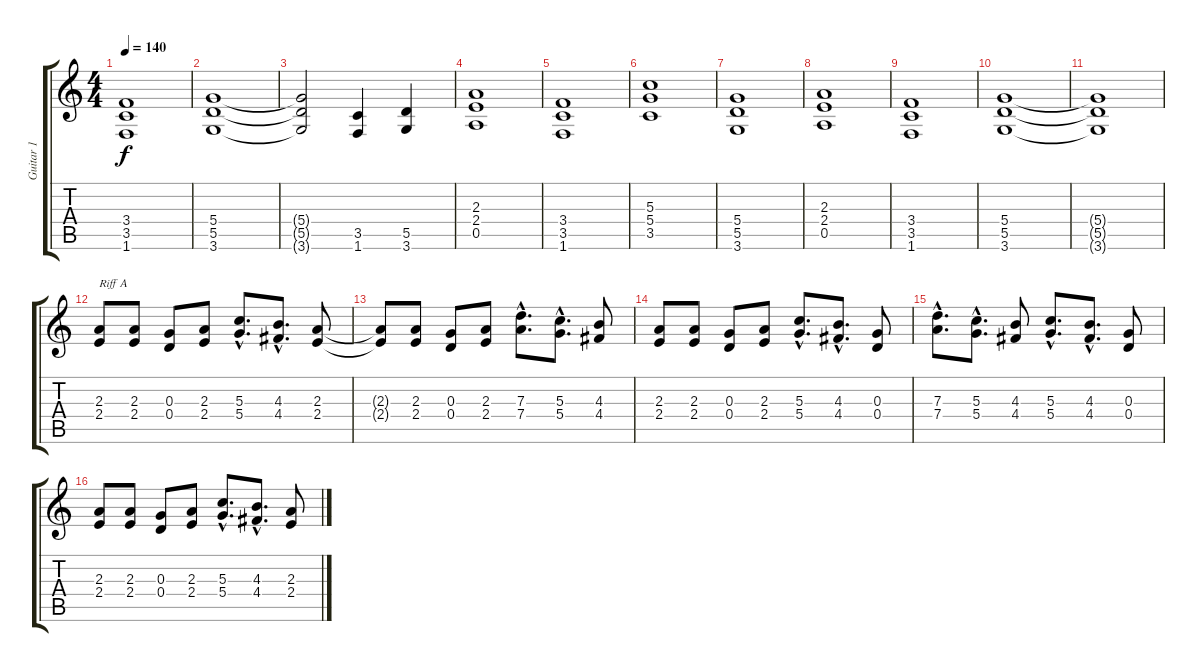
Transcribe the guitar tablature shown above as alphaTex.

\track ("Guitar 1" "Guitar 1") {instrument distortionguitar}
\staff {score tabs}
\tuning (E4 B3 G3 D3 A2 E2) {hide}
\ts (4 4)
\tempo 140
\clef g2
\ks c
(3.4 3.5 1.6).1{dy f} |
(5.4 5.5 3.6).1 |
(5.4{t} 5.5{t} 3.6{t}).2 (3.5 1.6).4 (5.5 3.6).4 |
(2.3 2.4 0.5).1 |
(3.4 3.5 1.6).1 |
(5.3 5.4 3.5).1 |
(5.4 5.5 3.6).1 |
(2.3 2.4 0.5).1 |
(3.4 3.5 1.6).1 |
(5.4 5.5 3.6).1 |
(5.4{t} 5.5{t} 3.6{t}).1 |
(2.3 2.4).8{txt "Riff A"} (2.3 2.4).8 (0.3 0.4).8 (2.3 2.4).8 (5.3{hac} 5.4{hac}).8{d} (4.3{hac} 4.4{hac}).8{d} (2.3 2.4).8 |
(2.3{t} 2.4{t}).8 (2.3 2.4).8 (0.3 0.4).8 (2.3 2.4).8 (7.3{hac} 7.4{hac}).8{d} (5.3{hac} 5.4{hac}).8{d} (4.3 4.4).8 |
(2.3 2.4).8 (2.3 2.4).8 (0.3 0.4).8 (2.3 2.4).8 (5.3{hac} 5.4{hac}).8{d} (4.3{hac} 4.4{hac}).8{d} (0.3 0.4).8 |
(7.3{hac} 7.4{hac}).8{d} (5.3{hac} 5.4{hac}).8{d} (4.3 4.4).8 (5.3{hac} 5.4{hac}).8{d} (4.3{hac} 4.4{hac}).8{d} (0.3 0.4).8 |
(2.3 2.4).8 (2.3 2.4).8 (0.3 0.4).8 (2.3 2.4).8 (5.3{hac} 5.4{hac}).8{d} (4.3{hac} 4.4{hac}).8{d} (2.3 2.4).8
